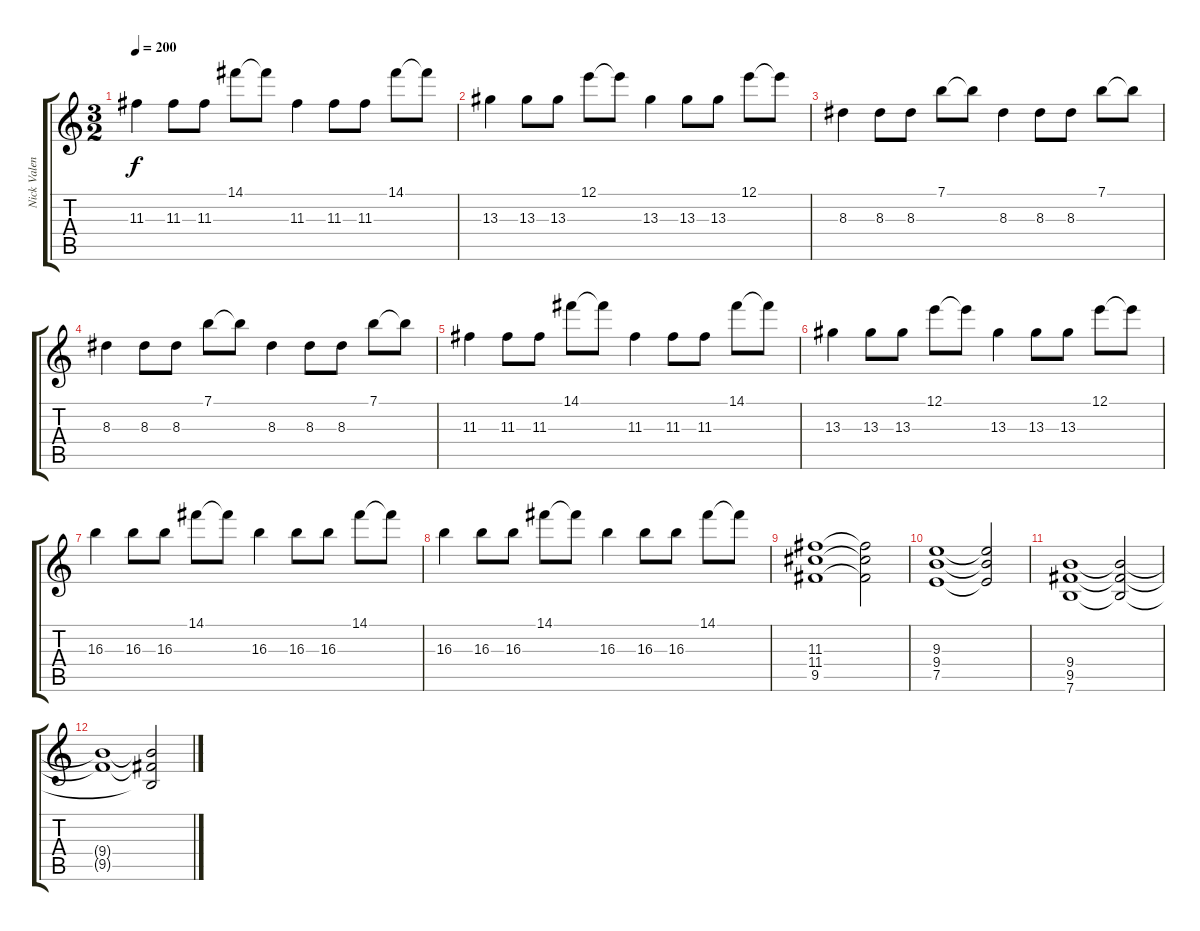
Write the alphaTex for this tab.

\track ("Nick Valensi" "Nick Valen") {instrument overdrivenguitar}
\staff {score tabs}
\tuning (E4 B3 G3 D3 A2 E2) {hide}
\ts (3 2)
\tempo 200
\clef g2
\ks c
11.3.4{dy f} 11.3.8 11.3.8 14.1.8 14.1{t}.8 11.3.4 11.3.8 11.3.8 14.1.8 14.1{t}.8 |
13.3.4 13.3.8 13.3.8 12.1.8 12.1{t}.8 13.3.4 13.3.8 13.3.8 12.1.8 12.1{t}.8 |
8.3.4 8.3.8 8.3.8 7.1.8 7.1{t}.8 8.3.4 8.3.8 8.3.8 7.1.8 7.1{t}.8 |
8.3.4 8.3.8 8.3.8 7.1.8 7.1{t}.8 8.3.4 8.3.8 8.3.8 7.1.8 7.1{t}.8 |
11.3.4 11.3.8 11.3.8 14.1.8 14.1{t}.8 11.3.4 11.3.8 11.3.8 14.1.8 14.1{t}.8 |
13.3.4 13.3.8 13.3.8 12.1.8 12.1{t}.8 13.3.4 13.3.8 13.3.8 12.1.8 12.1{t}.8 |
16.3.4 16.3.8 16.3.8 14.1.8 14.1{t}.8 16.3.4 16.3.8 16.3.8 14.1.8 14.1{t}.8 |
16.3.4 16.3.8 16.3.8 14.1.8 14.1{t}.8 16.3.4 16.3.8 16.3.8 14.1.8 14.1{t}.8 |
(11.3 11.4 9.5).1 (11.3{t} 11.4{t} 9.5{t}).2 |
(9.3 9.4 7.5).1 (9.3{t} 9.4{t} 7.5{t}).2 |
(9.4 9.5 7.6).1 (9.4{t} 9.5{t} 7.6{t}).2 |
(9.4{t} 9.5{t}).1 (9.4{t} 9.5{t} 7.6{t}).2
